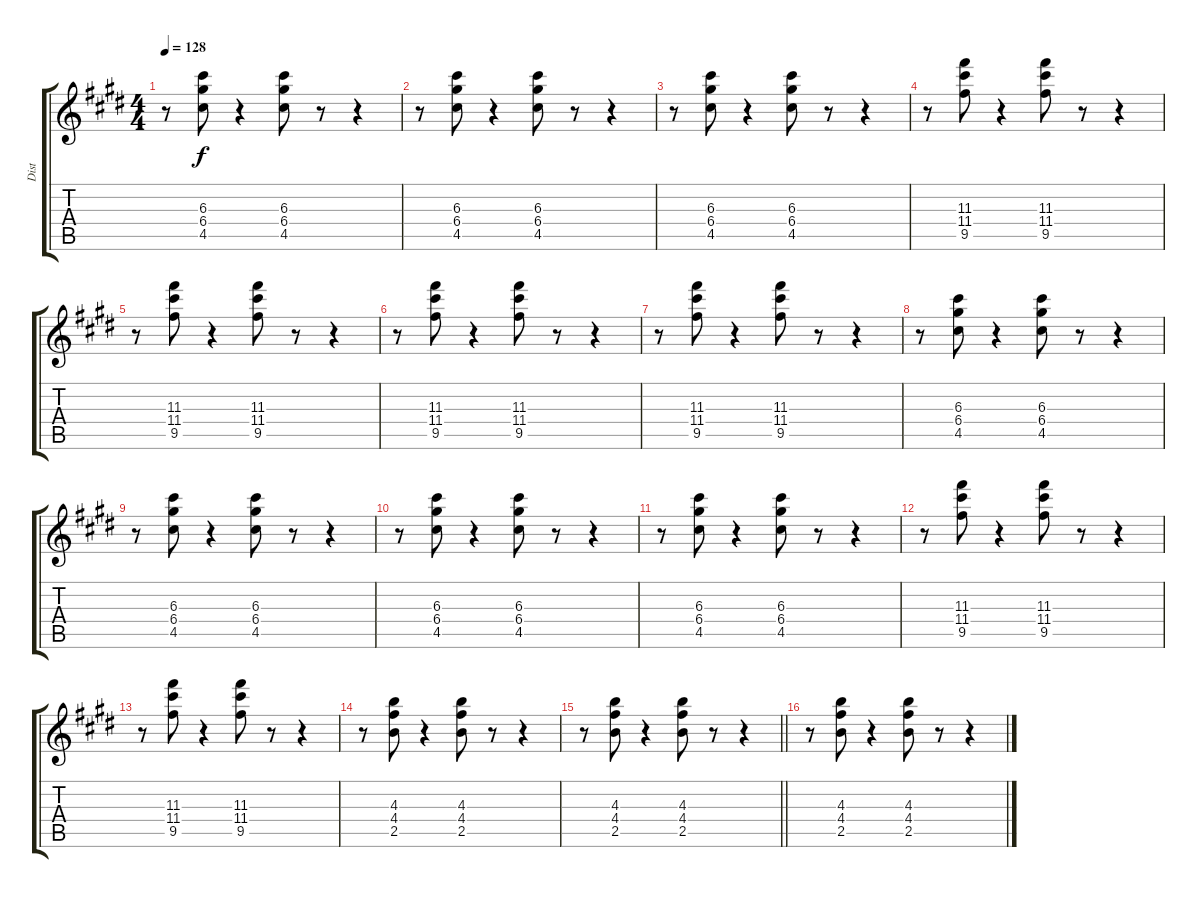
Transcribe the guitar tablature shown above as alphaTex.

\track ("Dist" "Dist") {instrument distortionguitar}
\staff {score tabs}
\tuning (E4 B3 G4 D4 A3 E3) {hide}
\ts (4 4)
\tempo 128
\clef g2
\ks c#minor
r.8{dy f} (6.3 6.4 4.5).8 r.4 (6.3 6.4 4.5).8 r.8 r.4 |
r.8 (6.3 6.4 4.5).8 r.4 (6.3 6.4 4.5).8 r.8 r.4 |
\ks e
r.8 (6.3 6.4 4.5).8 r.4 (6.3 6.4 4.5).8 r.8 r.4 |
\ks c#minor
r.8 (11.3 11.4 9.5).8 r.4 (11.3 11.4 9.5).8 r.8 r.4 |
r.8 (11.3 11.4 9.5).8 r.4 (11.3 11.4 9.5).8 r.8 r.4 |
\ks e
r.8 (11.3 11.4 9.5).8 r.4 (11.3 11.4 9.5).8 r.8 r.4 |
\ks c#minor
r.8 (11.3 11.4 9.5).8 r.4 (11.3 11.4 9.5).8 r.8 r.4 |
r.8 (6.3 6.4 4.5).8 r.4 (6.3 6.4 4.5).8 r.8 r.4 |
\ks e
r.8 (6.3 6.4 4.5).8 r.4 (6.3 6.4 4.5).8 r.8 r.4 |
\ks c#minor
r.8 (6.3 6.4 4.5).8 r.4 (6.3 6.4 4.5).8 r.8 r.4 |
r.8 (6.3 6.4 4.5).8 r.4 (6.3 6.4 4.5).8 r.8 r.4 |
\ks e
r.8 (11.3 11.4 9.5).8 r.4 (11.3 11.4 9.5).8 r.8 r.4 |
\ks c#minor
r.8 (11.3 11.4 9.5).8 r.4 (11.3 11.4 9.5).8 r.8 r.4 |
r.8 (4.3 4.4 2.5).8 r.4 (4.3 4.4 2.5).8 r.8 r.4 |
\barLineRight lightlight
r.8 (4.3 4.4 2.5).8 r.4 (4.3 4.4 2.5).8 r.8 r.4 |
\ks e
r.8 (4.3 4.4 2.5).8 r.4 (4.3 4.4 2.5).8 r.8 r.4
